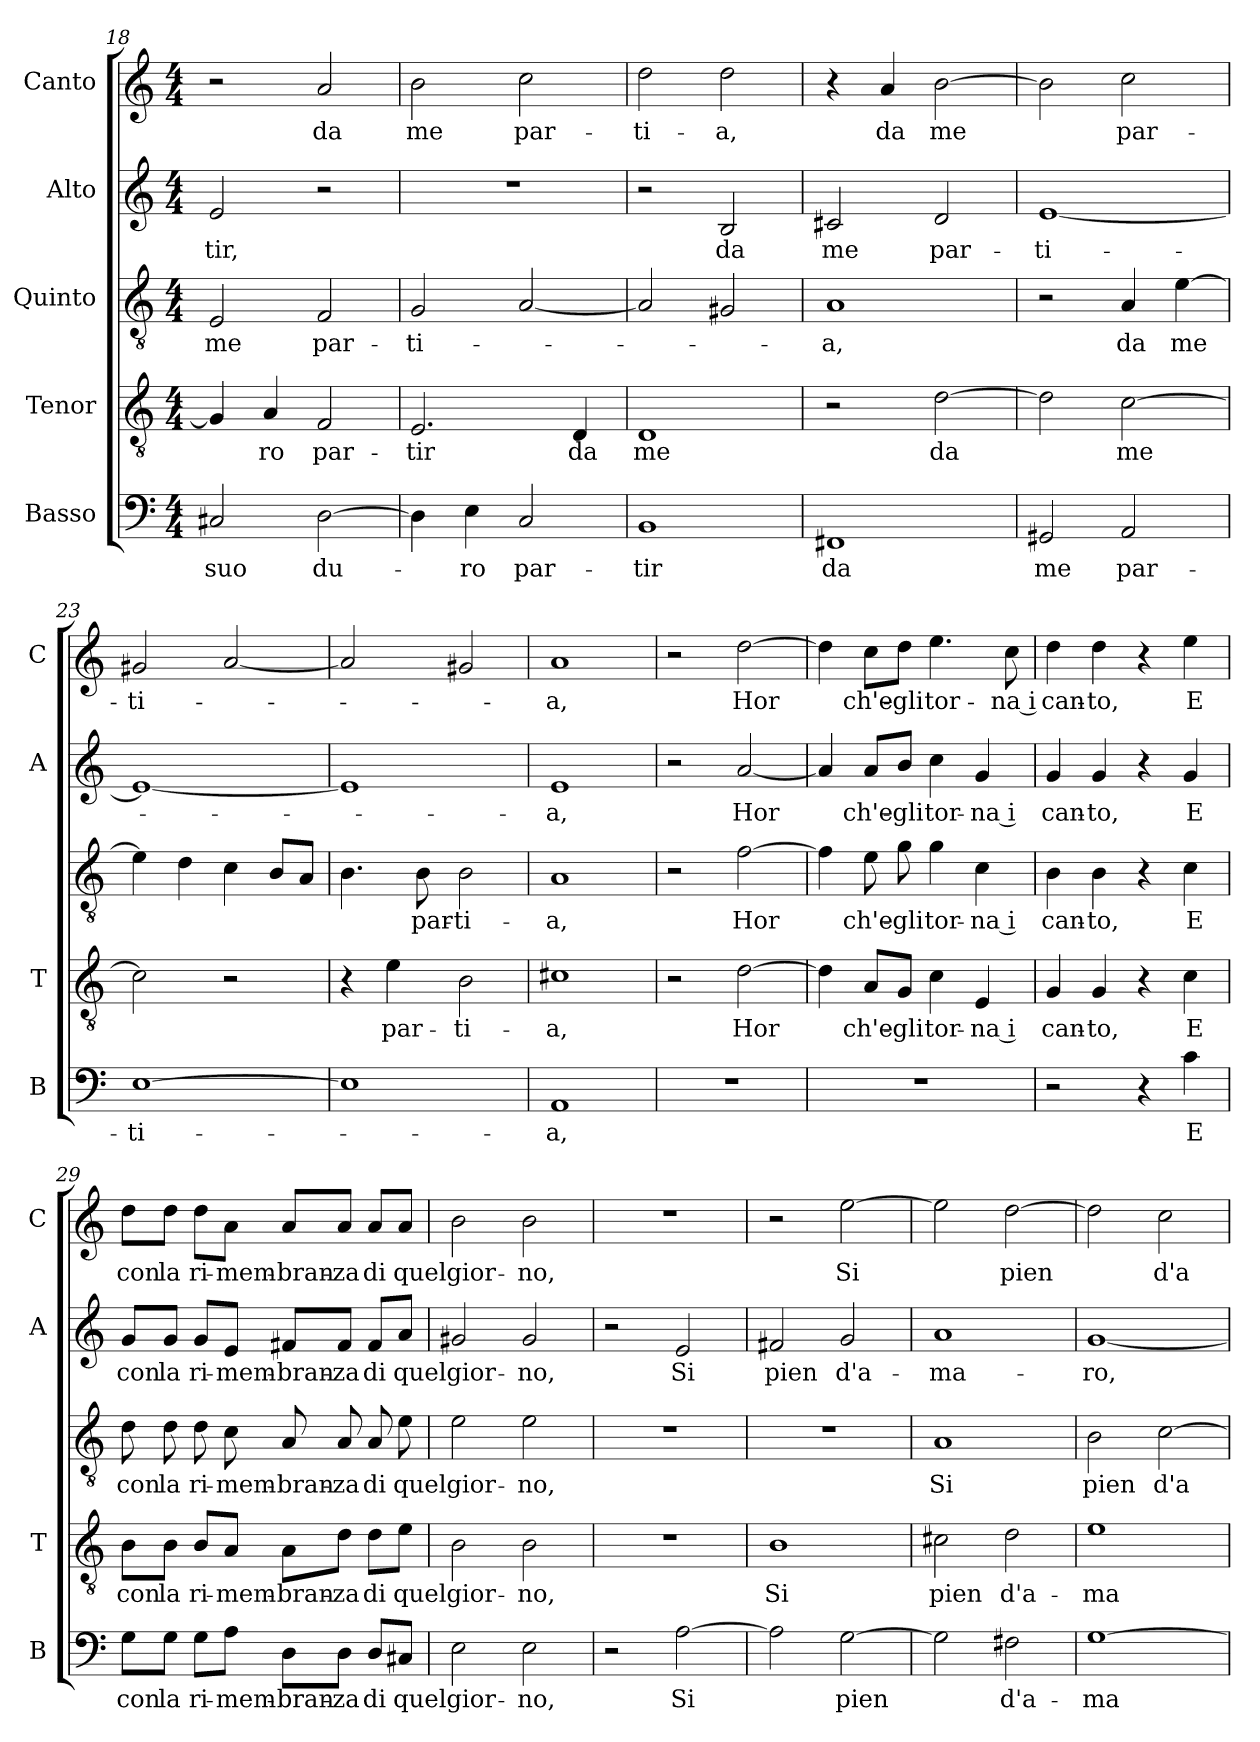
**kern	**text	**kern	**text	**kern	**text	**kern	**text	**kern	**text
*part5	*part5	*part4	*part4	*part3	*part3	*part2	*part2	*part1	*part1
*staff5	*staff5	*staff4	*staff4	*staff3	*staff3	*staff2	*staff2	*staff1	*staff1
*I"Basso	*	*I"Tenor	*	*I"Quinto	*	*I"Alto	*	*I"Canto	*
*I'B	*	*I'T	*	*	*	*I'A	*	*I'C	*
*clefF4	*	*clefGv2	*	*clefGv2	*	*clefG2	*	*clefG2	*
*k[]	*	*k[]	*	*k[]	*	*k[]	*	*k[]	*
*C:	*	*C:	*	*C:	*	*C:	*	*C:	*
*M4/4	*	*M4/4	*	*M4/4	*	*M4/4	*	*M4/4	*
=18	=18	=18	=18	=18	=18	=18	=18	=18	=18
!	!LO:LY:b	!	!	!	!LO:LY:b	!	!LO:LY:b	!	!
2C#X/	suo	4G/]	.	2E/	me	2e/	-tir,	2r	.
!	!	!	!LO:LY:b	!	!	!	!	!	!
.	.	4A/	-ro	.	.	.	.	.	.
!	!LO:LY:b	!	!LO:LY:b	!	!LO:LY:b	!	!	!	!LO:LY:b
[2D\	du-	2F/	par-	2F/	par-	2r	.	2a/	da
=19	=19	=19	=19	=19	=19	=19	=19	=19	=19
!	!	!	!LO:LY:b	!	!LO:LY:b	!	!	!	!LO:LY:b
4D\]	.	2.E/	-tir	2G/	-ti-	1r	.	2b\	me
!	!LO:LY:b	!	!	!	!	!	!	!	!
4E\	-ro	.	.	.	.	.	.	.	.
!	!LO:LY:b	!	!	!	!	!	!	!	!LO:LY:b
2C/	par-	.	.	[2A/	.	.	.	2cc\	par-
!	!	!	!LO:LY:b	!	!	!	!	!	!
.	.	4D/	da	.	.	.	.	.	.
=20	=20	=20	=20	=20	=20	=20	=20	=20	=20
!	!LO:LY:b	!	!LO:LY:b	!	!	!	!	!	!LO:LY:b
1BB	-tir	1D	me	2A/]	.	2r	.	2dd\	-ti-
!	!	!	!	!	!	!	!LO:LY:b	!	!LO:LY:b
.	.	.	.	2G#X/	.	2B/	da	2dd\	-a,
=21	=21	=21	=21	=21	=21	=21	=21	=21	=21
!	!LO:LY:b	!	!	!	!LO:LY:b	!	!LO:LY:b	!	!
1FF#X	da	2r	.	1A	-a,	2c#X/	me	4r	.
!	!	!	!	!	!	!	!	!	!LO:LY:b
.	.	.	.	.	.	.	.	4a/	da
!	!	!	!LO:LY:b	!	!	!	!LO:LY:b	!	!LO:LY:b
.	.	[2d\	da	.	.	2d/	par-	[2b\	me
=22	=22	=22	=22	=22	=22	=22	=22	=22	=22
!	!LO:LY:b	!	!	!	!	!	!LO:LY:b	!	!
2GG#X/	me	2d\]	.	2r	.	[1e	-ti-	2b\]	.
!	!LO:LY:b	!	!LO:LY:b	!	!LO:LY:b	!	!	!	!LO:LY:b
2AA/	par-	[2c\	me	4A/	da	.	.	2cc\	par-
!	!	!	!	!	!LO:LY:b	!	!	!	!
.	.	.	.	[4e\	me	.	.	.	.
=23	=23	=23	=23	=23	=23	=23	=23	=23	=23
!	!LO:LY:b	!	!	!	!	!	!	!	!LO:LY:b
[1E	-ti-	2c\]	.	4e\]	.	1e_	.	2g#X/	-ti-
.	.	.	.	4d\	.	.	.	.	.
.	.	2r	.	4c\	.	.	.	[2a/	.
.	.	.	.	8B/L	.	.	.	.	.
.	.	.	.	8A/J	.	.	.	.	.
!!LO:LB:g=z
=24	=24	=24	=24	=24	=24	=24	=24	=24	=24
1E]	.	4r	.	4.B\	.	1e]	.	2a/]	.
!	!	!	!LO:LY:b	!	!	!	!	!	!
.	.	4e\	par-	.	.	.	.	.	.
!	!	!	!	!	!LO:LY:b	!	!	!	!
.	.	.	.	8B\	par-	.	.	.	.
!	!	!	!LO:LY:b	!	!LO:LY:b	!	!	!	!
.	.	2B\	-ti-	2B\	-ti-	.	.	2g#X/	.
=25	=25	=25	=25	=25	=25	=25	=25	=25	=25
!	!LO:LY:b	!	!LO:LY:b	!	!LO:LY:b	!	!LO:LY:b	!	!LO:LY:b
1AA	-a,	1c#X	-a,	1A	-a,	1e	-a,	1a	-a,
=26	=26	=26	=26	=26	=26	=26	=26	=26	=26
1r	.	2r	.	2r	.	2r	.	2r	.
!	!	!	!LO:LY:b	!	!LO:LY:b	!	!LO:LY:b	!	!LO:LY:b
.	.	[2d\	Hor	[2f\	Hor	[2a/	Hor	[2dd\	Hor
=27	=27	=27	=27	=27	=27	=27	=27	=27	=27
1r	.	4d\]	.	4f\]	.	4a/]	.	4dd\]	.
!	!	!	!LO:LY:b	!	!LO:LY:b	!	!LO:LY:b	!	!LO:LY:b
.	.	8A/L	ch'e-	8e\	ch'e-	8a/L	ch'e-	8cc\L	ch'e-
!	!	!	!LO:LY:b	!	!LO:LY:b	!	!LO:LY:b	!	!LO:LY:b
.	.	8G/J	-gli	8g\	-gli	8b/J	-gli	8dd\J	-gli
!	!	!	!LO:LY:b	!	!LO:LY:b	!	!LO:LY:b	!	!LO:LY:b
.	.	4c\	tor-	4g\	tor-	4cc\	tor-	4.ee\	tor-
!	!	!	!LO:LY:b	!	!LO:LY:b	!	!LO:LY:b	!	!
.	.	4E/	-na i	4c\	-na i	4g/	-na i	.	.
!	!	!	!	!	!	!	!	!	!LO:LY:b
.	.	.	.	.	.	.	.	8cc\	-na i
=28	=28	=28	=28	=28	=28	=28	=28	=28	=28
!	!	!	!LO:LY:b	!	!LO:LY:b	!	!LO:LY:b	!	!LO:LY:b
2r	.	4G/	can-	4B\	can-	4g/	can-	4dd\	can-
!	!	!	!LO:LY:b	!	!LO:LY:b	!	!LO:LY:b	!	!LO:LY:b
.	.	4G/	-to,	4B\	-to,	4g/	-to,	4dd\	-to,
4r	.	4r	.	4r	.	4r	.	4r	.
!	!LO:LY:b	!	!LO:LY:b	!	!LO:LY:b	!	!LO:LY:b	!	!LO:LY:b
4c\	E	4c\	E	4c\	E	4g/	E	4ee\	E
=29	=29	=29	=29	=29	=29	=29	=29	=29	=29
!	!LO:LY:b	!	!LO:LY:b	!	!LO:LY:b	!	!LO:LY:b	!	!LO:LY:b
8G\L	con	8B\L	con	8d\	con	8g/L	con	8dd\L	con
!	!LO:LY:b	!	!LO:LY:b	!	!LO:LY:b	!	!LO:LY:b	!	!LO:LY:b
8G\J	la	8B\J	la	8d\	la	8g/J	la	8dd\J	la
!	!LO:LY:b	!	!LO:LY:b	!	!LO:LY:b	!	!LO:LY:b	!	!LO:LY:b
8G\L	ri-	8B/L	ri-	8d\	ri-	8g/L	ri-	8dd\L	ri-
!	!LO:LY:b	!	!LO:LY:b	!	!LO:LY:b	!	!LO:LY:b	!	!LO:LY:b
8A\J	-mem-	8A/J	-mem-	8c\	-mem-	8e/J	-mem-	8a\J	-mem-
!	!LO:LY:b	!	!LO:LY:b	!	!LO:LY:b	!	!LO:LY:b	!	!LO:LY:b
8D\L	-bran-	8A\L	-bran-	8A/	-bran-	8f#X/L	-bran-	8a/L	-bran-
!	!LO:LY:b	!	!LO:LY:b	!	!LO:LY:b	!	!LO:LY:b	!	!LO:LY:b
8D\J	-za	8d\J	-za	8A/	-za	8f#/J	-za	8a/J	-za
!	!LO:LY:b	!	!LO:LY:b	!	!LO:LY:b	!	!LO:LY:b	!	!LO:LY:b
8D/L	di	8d\L	di	8A/	di	8f#/L	di	8a/L	di
!	!LO:LY:b	!	!LO:LY:b	!	!LO:LY:b	!	!LO:LY:b	!	!LO:LY:b
8C#X/J	quel	8e\J	quel	8e\	quel	8a/J	quel	8a/J	quel
=30	=30	=30	=30	=30	=30	=30	=30	=30	=30
!	!LO:LY:b	!	!LO:LY:b	!	!LO:LY:b	!	!LO:LY:b	!	!LO:LY:b
2E\	gior-	2B\	gior-	2e\	gior-	2g#X/	gior-	2b\	gior-
!	!LO:LY:b	!	!LO:LY:b	!	!LO:LY:b	!	!LO:LY:b	!	!LO:LY:b
2E\	-no,	2B\	-no,	2e\	-no,	2g#/	-no,	2b\	-no,
!!LO:LB:g=z
=31	=31	=31	=31	=31	=31	=31	=31	=31	=31
2r	.	1r	.	1r	.	2r	.	1r	.
!	!LO:LY:b	!	!	!	!	!	!LO:LY:b	!	!
[2A\	Si	.	.	.	.	2e/	Si	.	.
=32	=32	=32	=32	=32	=32	=32	=32	=32	=32
!	!	!	!LO:LY:b	!	!	!	!LO:LY:b	!	!
2A\]	.	1B	Si	1r	.	2f#X/	pien	2r	.
!	!LO:LY:b	!	!	!	!	!	!LO:LY:b	!	!LO:LY:b
[2G\	pien	.	.	.	.	2g/	d'a-	[2ee\	Si
=33	=33	=33	=33	=33	=33	=33	=33	=33	=33
!	!	!	!LO:LY:b	!	!LO:LY:b	!	!LO:LY:b	!	!
2G\]	.	2c#X\	pien	1A	Si	1a	-ma-	2ee\]	.
!	!LO:LY:b	!	!LO:LY:b	!	!	!	!	!	!LO:LY:b
2F#X\	d'a-	2d\	d'a-	.	.	.	.	[2dd\	pien
=34	=34	=34	=34	=34	=34	=34	=34	=34	=34
!	!LO:LY:b	!	!LO:LY:b	!	!LO:LY:b	!	!LO:LY:b	!	!
[1G	-ma-	1e	-ma-	2B\	pien	[1g	-ro,	2dd\]	.
!	!	!	!	!	!LO:LY:b	!	!	!	!LO:LY:b
.	.	.	.	[2c\	d'a-	.	.	2cc\	d'a-
=	=	=	=	=	=	=	=	=	=
*-	*-	*-	*-	*-	*-	*-	*-	*-	*-
